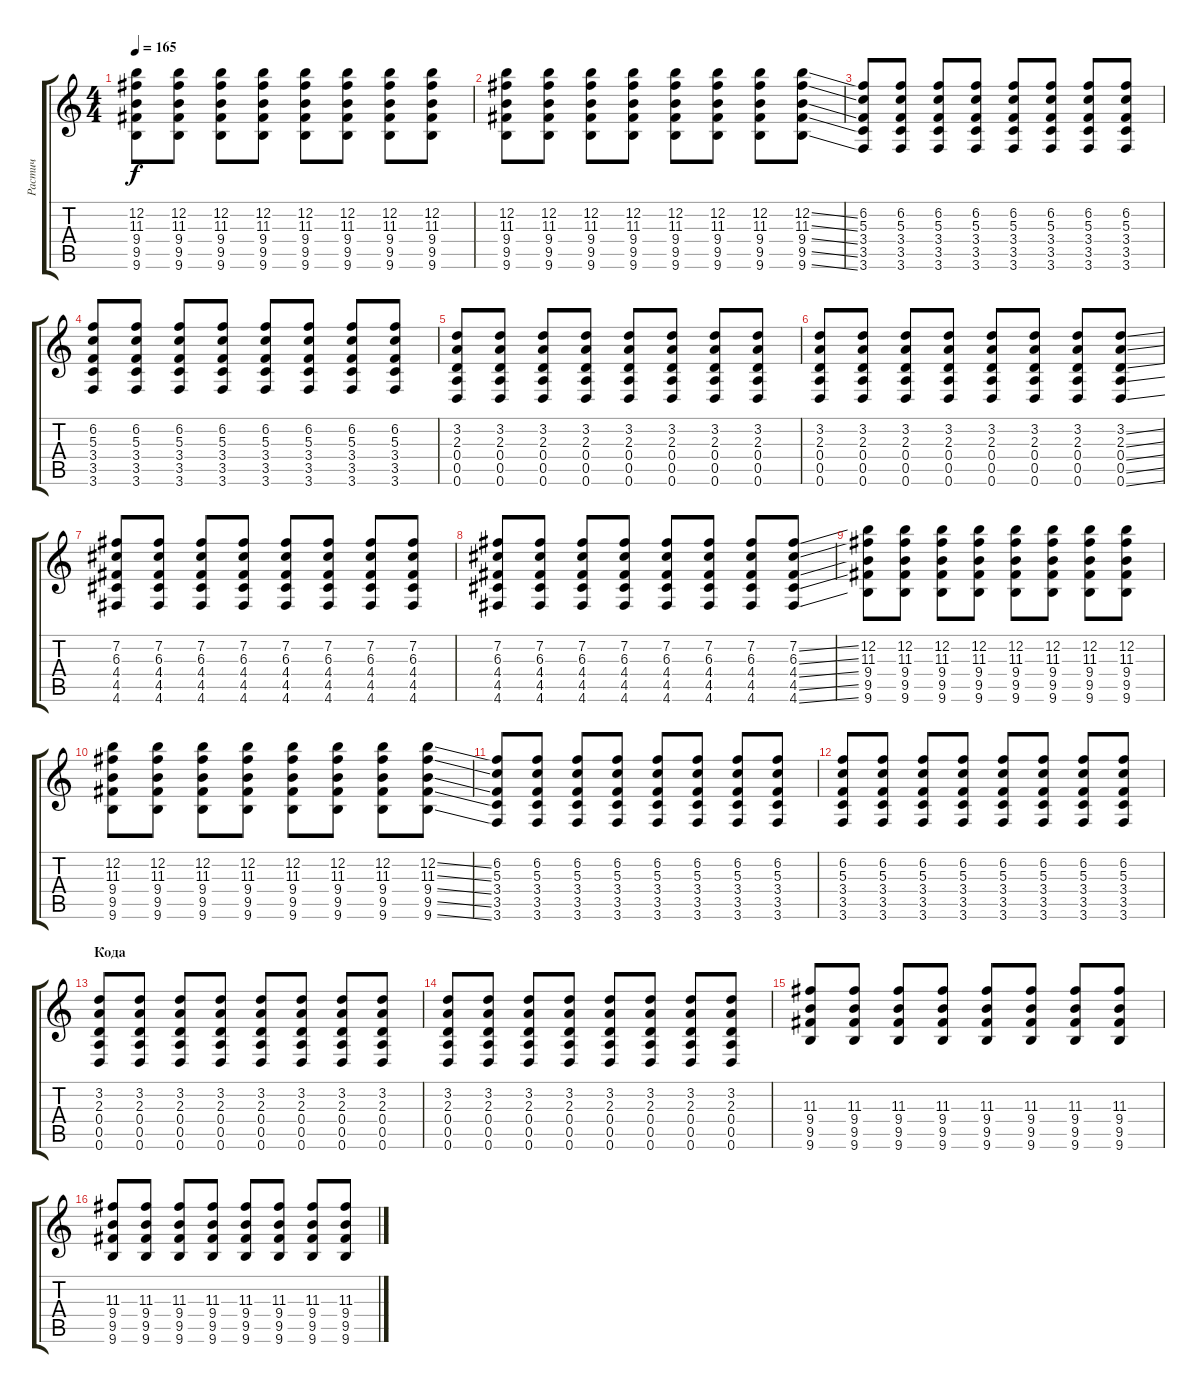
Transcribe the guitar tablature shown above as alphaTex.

\track ("Растич" "Растич") {instrument distortionguitar}
\staff {score tabs}
\tuning (E4 B3 G3 D3 A2 D2) {hide}
\ts (4 4)
\tempo 165
\clef g2
\ks c
(12.2 11.3 9.4 9.5 9.6).8{dy f} (12.2 11.3 9.4 9.5 9.6).8 (12.2 11.3 9.4 9.5 9.6).8 (12.2 11.3 9.4 9.5 9.6).8 (12.2 11.3 9.4 9.5 9.6).8 (12.2 11.3 9.4 9.5 9.6).8 (12.2 11.3 9.4 9.5 9.6).8 (12.2 11.3 9.4 9.5 9.6).8 |
(12.2 11.3 9.4 9.5 9.6).8 (12.2 11.3 9.4 9.5 9.6).8 (12.2 11.3 9.4 9.5 9.6).8 (12.2 11.3 9.4 9.5 9.6).8 (12.2 11.3 9.4 9.5 9.6).8 (12.2 11.3 9.4 9.5 9.6).8 (12.2 11.3 9.4 9.5 9.6).8 (12.2{ss} 11.3{ss} 9.4{ss} 9.5{ss} 9.6{ss}).8 |
(6.2 5.3 3.4 3.5 3.6).8 (6.2 5.3 3.4 3.5 3.6).8 (6.2 5.3 3.4 3.5 3.6).8 (6.2 5.3 3.4 3.5 3.6).8 (6.2 5.3 3.4 3.5 3.6).8 (6.2 5.3 3.4 3.5 3.6).8 (6.2 5.3 3.4 3.5 3.6).8 (6.2 5.3 3.4 3.5 3.6).8 |
(6.2 5.3 3.4 3.5 3.6).8 (6.2 5.3 3.4 3.5 3.6).8 (6.2 5.3 3.4 3.5 3.6).8 (6.2 5.3 3.4 3.5 3.6).8 (6.2 5.3 3.4 3.5 3.6).8 (6.2 5.3 3.4 3.5 3.6).8 (6.2 5.3 3.4 3.5 3.6).8 (6.2 5.3 3.4 3.5 3.6).8 |
(3.2 2.3 0.4 0.5 0.6).8 (3.2 2.3 0.4 0.5 0.6).8 (3.2 2.3 0.4 0.5 0.6).8 (3.2 2.3 0.4 0.5 0.6).8 (3.2 2.3 0.4 0.5 0.6).8 (3.2 2.3 0.4 0.5 0.6).8 (3.2 2.3 0.4 0.5 0.6).8 (3.2 2.3 0.4 0.5 0.6).8 |
(3.2 2.3 0.4 0.5 0.6).8 (3.2 2.3 0.4 0.5 0.6).8 (3.2 2.3 0.4 0.5 0.6).8 (3.2 2.3 0.4 0.5 0.6).8 (3.2 2.3 0.4 0.5 0.6).8 (3.2 2.3 0.4 0.5 0.6).8 (3.2 2.3 0.4 0.5 0.6).8 (3.2{ss} 2.3{ss} 0.4{ss} 0.5{ss} 0.6{ss}).8 |
(7.2 6.3 4.4 4.5 4.6).8 (7.2 6.3 4.4 4.5 4.6).8 (7.2 6.3 4.4 4.5 4.6).8 (7.2 6.3 4.4 4.5 4.6).8 (7.2 6.3 4.4 4.5 4.6).8 (7.2 6.3 4.4 4.5 4.6).8 (7.2 6.3 4.4 4.5 4.6).8 (7.2 6.3 4.4 4.5 4.6).8 |
(7.2 6.3 4.4 4.5 4.6).8 (7.2 6.3 4.4 4.5 4.6).8 (7.2 6.3 4.4 4.5 4.6).8 (7.2 6.3 4.4 4.5 4.6).8 (7.2 6.3 4.4 4.5 4.6).8 (7.2 6.3 4.4 4.5 4.6).8 (7.2 6.3 4.4 4.5 4.6).8 (7.2{ss} 6.3{ss} 4.4{ss} 4.5{ss} 4.6{ss}).8 |
(12.2 11.3 9.4 9.5 9.6).8 (12.2 11.3 9.4 9.5 9.6).8 (12.2 11.3 9.4 9.5 9.6).8 (12.2 11.3 9.4 9.5 9.6).8 (12.2 11.3 9.4 9.5 9.6).8 (12.2 11.3 9.4 9.5 9.6).8 (12.2 11.3 9.4 9.5 9.6).8 (12.2 11.3 9.4 9.5 9.6).8 |
(12.2 11.3 9.4 9.5 9.6).8 (12.2 11.3 9.4 9.5 9.6).8 (12.2 11.3 9.4 9.5 9.6).8 (12.2 11.3 9.4 9.5 9.6).8 (12.2 11.3 9.4 9.5 9.6).8 (12.2 11.3 9.4 9.5 9.6).8 (12.2 11.3 9.4 9.5 9.6).8 (12.2{ss} 11.3{ss} 9.4{ss} 9.5{ss} 9.6{ss}).8 |
(6.2 5.3 3.4 3.5 3.6).8 (6.2 5.3 3.4 3.5 3.6).8 (6.2 5.3 3.4 3.5 3.6).8 (6.2 5.3 3.4 3.5 3.6).8 (6.2 5.3 3.4 3.5 3.6).8 (6.2 5.3 3.4 3.5 3.6).8 (6.2 5.3 3.4 3.5 3.6).8 (6.2 5.3 3.4 3.5 3.6).8 |
(6.2 5.3 3.4 3.5 3.6).8 (6.2 5.3 3.4 3.5 3.6).8 (6.2 5.3 3.4 3.5 3.6).8 (6.2 5.3 3.4 3.5 3.6).8 (6.2 5.3 3.4 3.5 3.6).8 (6.2 5.3 3.4 3.5 3.6).8 (6.2 5.3 3.4 3.5 3.6).8 (6.2 5.3 3.4 3.5 3.6).8 |
\section ("" "Кода")
(3.2 2.3 0.4 0.5 0.6).8 (3.2 2.3 0.4 0.5 0.6).8 (3.2 2.3 0.4 0.5 0.6).8 (3.2 2.3 0.4 0.5 0.6).8 (3.2 2.3 0.4 0.5 0.6).8 (3.2 2.3 0.4 0.5 0.6).8 (3.2 2.3 0.4 0.5 0.6).8 (3.2 2.3 0.4 0.5 0.6).8 |
(3.2 2.3 0.4 0.5 0.6).8 (3.2 2.3 0.4 0.5 0.6).8 (3.2 2.3 0.4 0.5 0.6).8 (3.2 2.3 0.4 0.5 0.6).8 (3.2 2.3 0.4 0.5 0.6).8 (3.2 2.3 0.4 0.5 0.6).8 (3.2 2.3 0.4 0.5 0.6).8 (3.2 2.3 0.4 0.5 0.6).8 |
(11.3 9.4 9.5 9.6).8 (11.3 9.4 9.5 9.6).8 (11.3 9.4 9.5 9.6).8 (11.3 9.4 9.5 9.6).8 (11.3 9.4 9.5 9.6).8 (11.3 9.4 9.5 9.6).8 (11.3 9.4 9.5 9.6).8 (11.3 9.4 9.5 9.6).8 |
(11.3 9.4 9.5 9.6).8 (11.3 9.4 9.5 9.6).8 (11.3 9.4 9.5 9.6).8 (11.3 9.4 9.5 9.6).8 (11.3 9.4 9.5 9.6).8 (11.3 9.4 9.5 9.6).8 (11.3 9.4 9.5 9.6).8 (11.3{ss} 9.4{ss} 9.5{ss} 9.6{ss}).8
